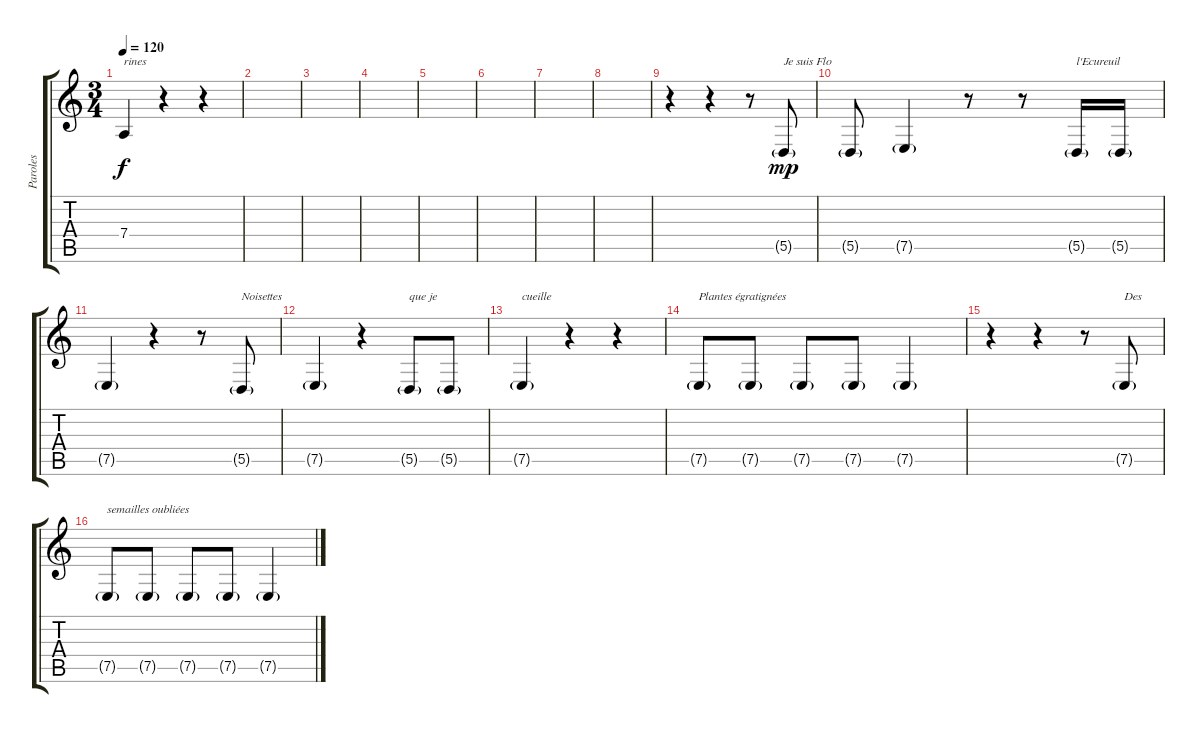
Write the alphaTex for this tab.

\track ("Paroles" "Paroles") {instrument lead7fifths}
\staff {score tabs}
\tuning (E4 B3 G3 D3 A2 E2) {hide}
\ts (3 4)
\tempo 120
\clef g2
\ks c
7.4.4{txt "rines" dy f} r.4 r.4 |
|
|
|
|
|
|
|
r.4 r.4 r.8 5.5{g}.8{txt "Je suis Flo" dy mp} |
5.5{g}.8 7.5{g}.4 r.8 r.8 5.5{g}.16{txt "l'Ecureuil"} 5.5{g}.16 |
7.5{g}.4 r.4 r.8 5.5{g}.8{txt "Noisettes"} |
7.5{g}.4 r.4 5.5{g}.8{txt "que je"} 5.5{g}.8 |
7.5{g}.4{txt "cueille"} r.4 r.4 |
7.5{g}.8{txt "Plantes égratignées"} 7.5{g}.8 7.5{g}.8 7.5{g}.8 7.5{g}.4 |
r.4 r.4 r.8 7.5{g}.8{txt "Des"} |
7.5{g}.8{txt "semailles oubliées"} 7.5{g}.8 7.5{g}.8 7.5{g}.8 7.5{g}.4
